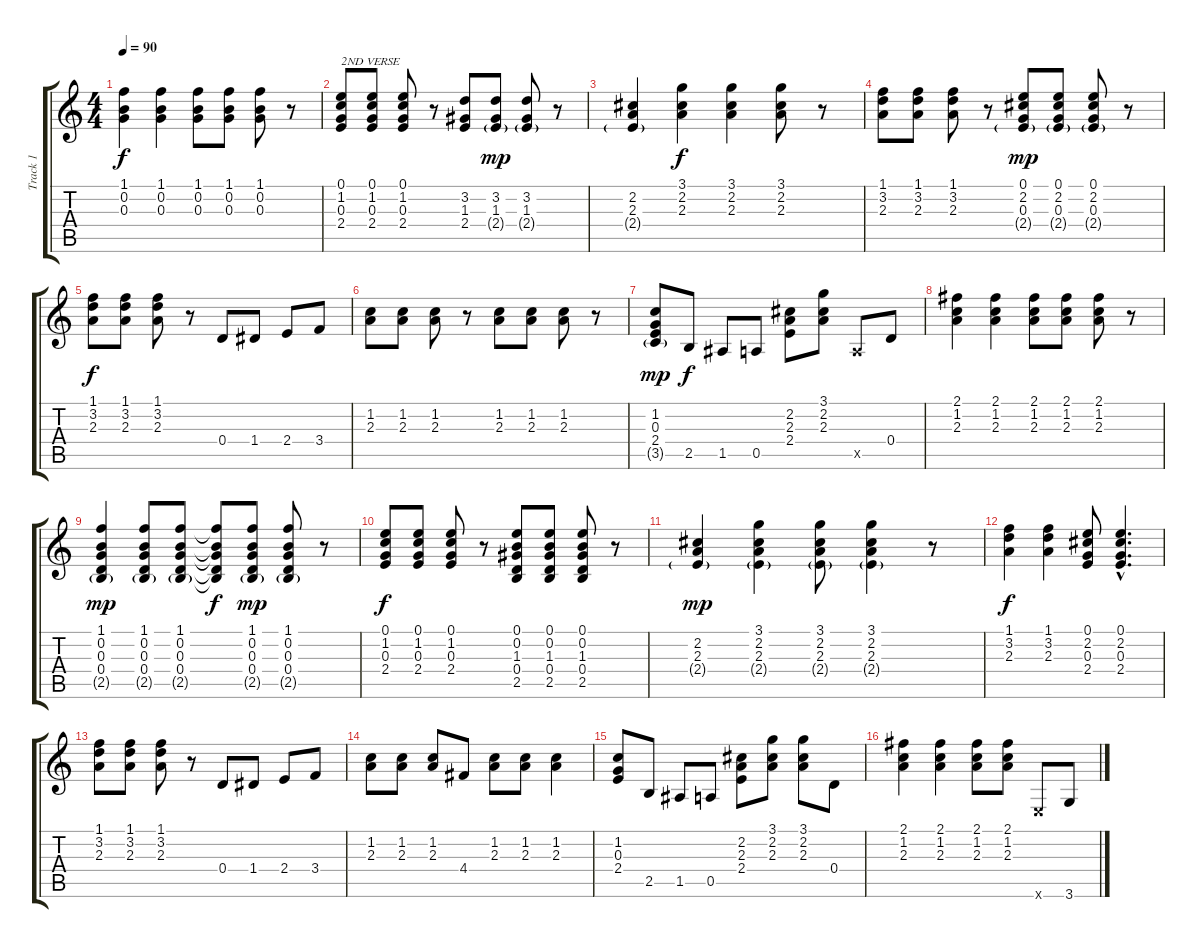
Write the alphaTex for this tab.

\track ("Track 1" "Track 1") {instrument acousticguitarnylon}
\staff {score tabs}
\tuning (E4 B3 G3 D3 A2 E2) {hide}
\ts (4 4)
\tempo 90
\clef g2
\ks c
(1.1 0.2 0.3).4{dy f} (1.1 0.2 0.3).4 (1.1 0.2 0.3).8 (1.1 0.2 0.3).8 (1.1 0.2 0.3).8 r.8 |
(0.1 1.2 0.3 2.4).8{txt "2ND VERSE"} (0.1 1.2 0.3 2.4).8 (0.1 1.2 0.3 2.4).8 r.8 (3.2 1.3 2.4).8 (3.2 1.3 2.4{g}).8{dy mp} (3.2 1.3 2.4{g}).8 r.8 |
(2.2 2.3 2.4{g}).4 (3.1 2.2 2.3).4{dy f} (3.1 2.2 2.3).4 (3.1 2.2 2.3).8 r.8 |
(1.1 3.2 2.3).8 (1.1 3.2 2.3).8 (1.1 3.2 2.3).8 r.8 (0.1 2.2 0.3 2.4{g}).8{dy mp} (0.1 2.2 0.3 2.4{g}).8 (0.1 2.2 0.3 2.4{g}).8 r.8 |
(1.1 3.2 2.3).8{dy f} (1.1 3.2 2.3).8 (1.1 3.2 2.3).8 r.8 0.4.8 1.4.8 2.4.8 3.4.8 |
(1.2 2.3).8 (1.2 2.3).8 (1.2 2.3).8 r.8 (1.2 2.3).8 (1.2 2.3).8 (1.2 2.3).8 r.8 |
(1.2 0.3 2.4 3.5{g}).8{dy mp} 2.5.8{dy f} 1.5.8 0.5.8 (2.2 2.3 2.4).8 (3.1 2.2 2.3).8 0.5{x}.8 0.4.8 |
(2.1 1.2 2.3).4 (2.1 1.2 2.3).4 (2.1 1.2 2.3).8 (2.1 1.2 2.3).8 (2.1 1.2 2.3).8 r.8 |
(1.1 0.2 0.3 0.4 2.5{g}).4{dy mp} (1.1 0.2 0.3 0.4 2.5{g}).8 (1.1 0.2 0.3 0.4 2.5{g}).8 (1.1{t} 0.2{t} 0.3{t} 0.4{t} 2.5{t}).8{dy f} (1.1 0.2 0.3 0.4 2.5{g}).8{dy mp} (1.1 0.2 0.3 0.4 2.5{g}).8 r.8 |
(0.1 1.2 0.3 2.4).8{dy f} (0.1 1.2 0.3 2.4).8 (0.1 1.2 0.3 2.4).8 r.8 (0.1 0.2 1.3 0.4 2.5).8 (0.1 0.2 1.3 0.4 2.5).8 (0.1 0.2 1.3 0.4 2.5).8 r.8 |
(2.2 2.3 2.4{g}).4{dy mp} (3.1 2.2 2.3 2.4{g}).4 (3.1 2.2 2.3 2.4{g}).8 (3.1 2.2 2.3 2.4{g}).4 r.8 |
(1.1 3.2 2.3).4{dy f} (1.1 3.2 2.3).4 (0.1 2.2 0.3 2.4).8 (0.1{hac} 2.2{hac} 0.3{hac} 2.4{hac}).4{d} |
(1.1 3.2 2.3).8 (1.1 3.2 2.3).8 (1.1 3.2 2.3).8 r.8 0.4.8 1.4.8 2.4.8 3.4.8 |
(1.2 2.3).8 (1.2 2.3).8 (1.2 2.3).8 4.4.8 (1.2 2.3).8 (1.2 2.3).8 (1.2 2.3).4 |
(1.2 0.3 2.4).8 2.5.8 1.5.8 0.5.8 (2.2 2.3 2.4).8 (3.1 2.2 2.3).8 (3.1 2.2 2.3).8 0.4.8 |
(2.1 1.2 2.3).4 (2.1 1.2 2.3).4 (2.1 1.2 2.3).8 (2.1 1.2 2.3).8 0.6{x}.8 3.6.8
